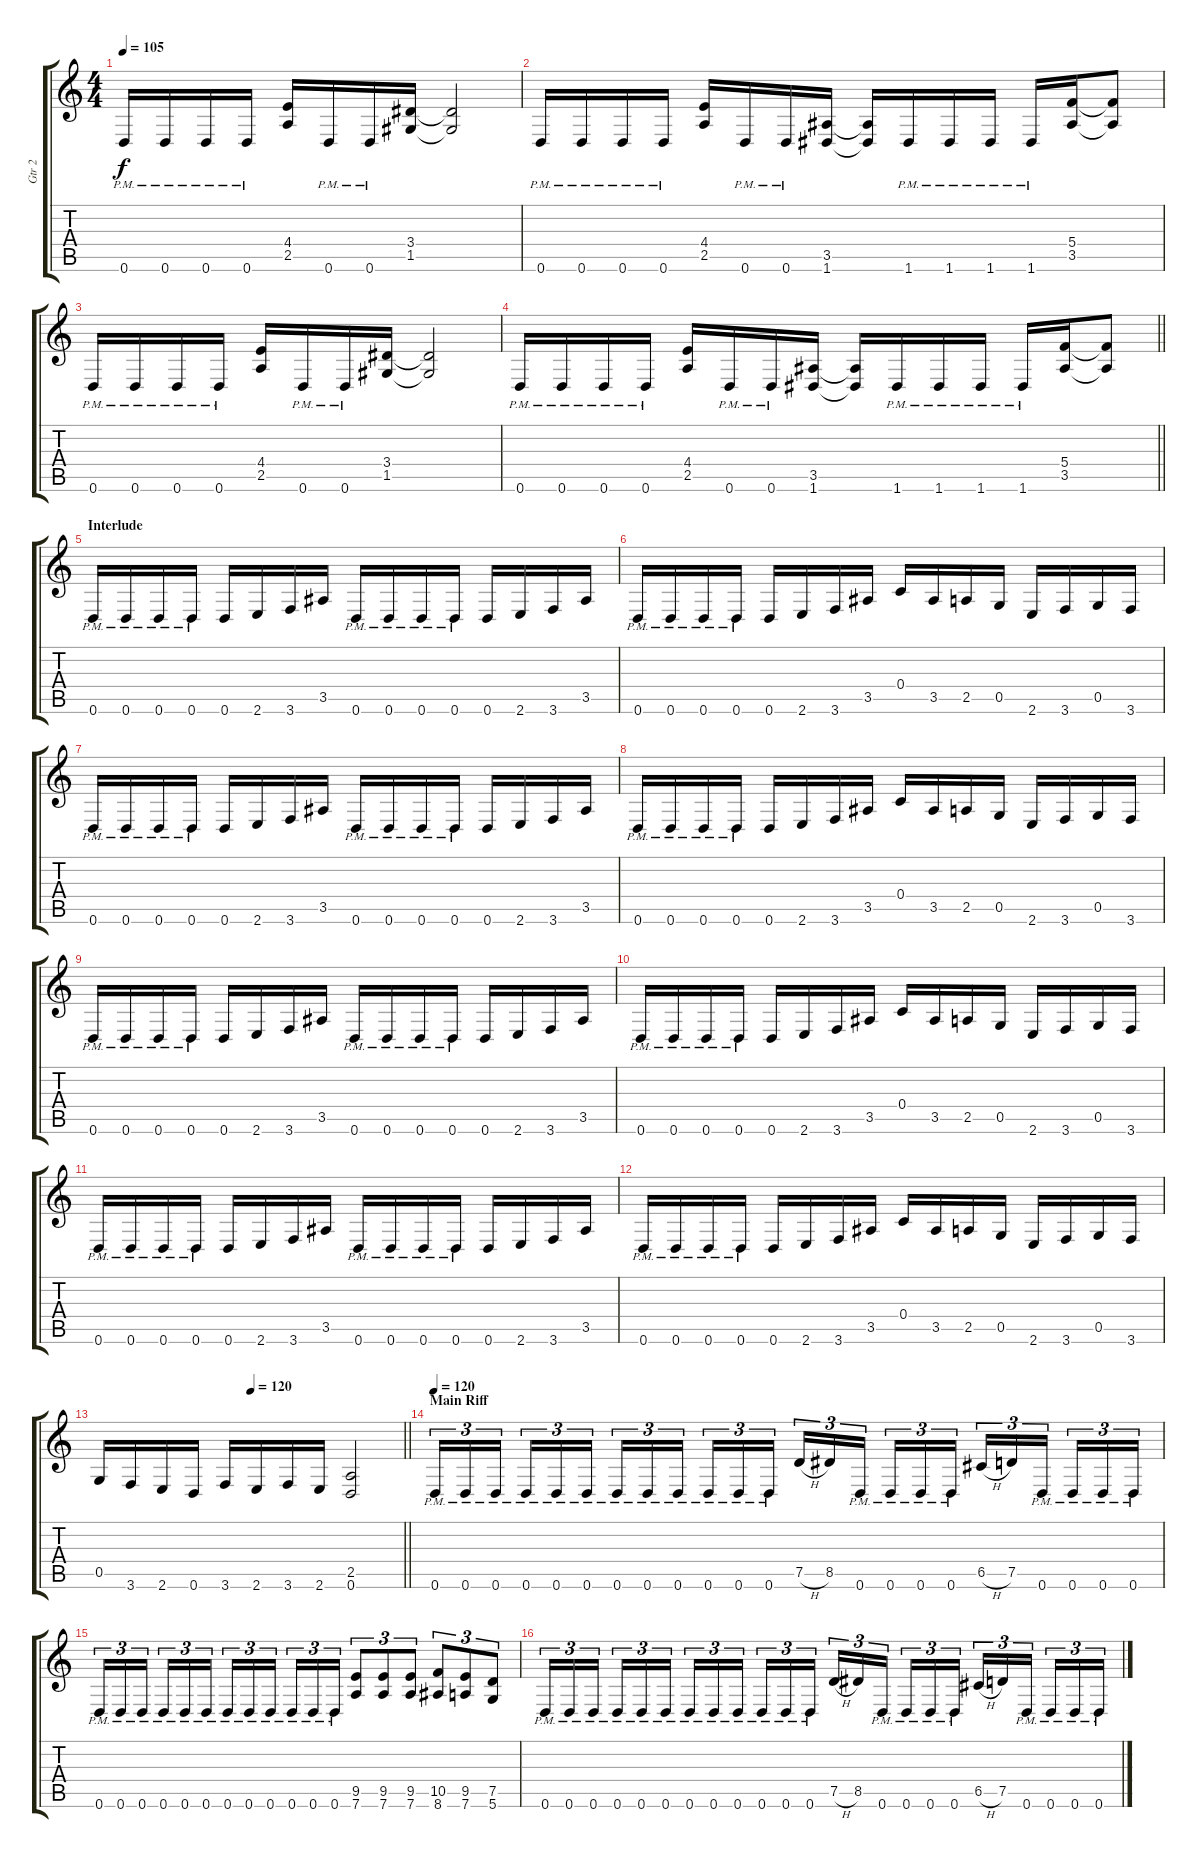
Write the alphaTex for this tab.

\track ("Gtr 2" "Gtr 2") {instrument distortionguitar}
\staff {score tabs}
\tuning (D4 A3 F3 C3 G2 D2) {hide}
\ts (4 4)
\tempo 105
\clef g2
\ks c
0.6{pm}.16{dy f} 0.6{pm}.16 0.6{pm}.16 0.6{pm}.16 (4.4 2.5).16 0.6{pm}.16 0.6{pm}.16 (3.4 1.5).16 (3.4{t} 1.5{t}).2 |
0.6{pm}.16 0.6{pm}.16 0.6{pm}.16 0.6{pm}.16 (4.4 2.5).16 0.6{pm}.16 0.6{pm}.16 (3.5 1.6).16 (3.5{t} 1.6{t}).16 1.6{pm}.16 1.6{pm}.16 1.6{pm}.16 1.6{pm}.16 (5.4 3.5).16 (5.4{t} 3.5{t}).8 |
0.6{pm}.16 0.6{pm}.16 0.6{pm}.16 0.6{pm}.16 (4.4 2.5).16 0.6{pm}.16 0.6{pm}.16 (3.4 1.5).16 (3.4{t} 1.5{t}).2 |
\barLineRight lightlight
0.6{pm}.16 0.6{pm}.16 0.6{pm}.16 0.6{pm}.16 (4.4 2.5).16 0.6{pm}.16 0.6{pm}.16 (3.5 1.6).16 (3.5{t} 1.6{t}).16 1.6{pm}.16 1.6{pm}.16 1.6{pm}.16 1.6{pm}.16 (5.4 3.5).16 (5.4{t} 3.5{t}).8 |
\section ("" "Interlude")
0.6{pm}.16 0.6{pm}.16 0.6{pm}.16 0.6{pm}.16 0.6.16 2.6.16 3.6.16 3.5.16 0.6{pm}.16 0.6{pm}.16 0.6{pm}.16 0.6{pm}.16 0.6.16 2.6.16 3.6.16 3.5.16 |
0.6{pm}.16 0.6{pm}.16 0.6{pm}.16 0.6{pm}.16 0.6.16 2.6.16 3.6.16 3.5.16 0.4.16 3.5.16 2.5.16 0.5.16 2.6.16 3.6.16 0.5.16 3.6.16 |
0.6{pm}.16 0.6{pm}.16 0.6{pm}.16 0.6{pm}.16 0.6.16 2.6.16 3.6.16 3.5.16 0.6{pm}.16 0.6{pm}.16 0.6{pm}.16 0.6{pm}.16 0.6.16 2.6.16 3.6.16 3.5.16 |
0.6{pm}.16 0.6{pm}.16 0.6{pm}.16 0.6{pm}.16 0.6.16 2.6.16 3.6.16 3.5.16 0.4.16 3.5.16 2.5.16 0.5.16 2.6.16 3.6.16 0.5.16 3.6.16 |
0.6{pm}.16 0.6{pm}.16 0.6{pm}.16 0.6{pm}.16 0.6.16 2.6.16 3.6.16 3.5.16 0.6{pm}.16 0.6{pm}.16 0.6{pm}.16 0.6{pm}.16 0.6.16 2.6.16 3.6.16 3.5.16 |
0.6{pm}.16 0.6{pm}.16 0.6{pm}.16 0.6{pm}.16 0.6.16 2.6.16 3.6.16 3.5.16 0.4.16 3.5.16 2.5.16 0.5.16 2.6.16 3.6.16 0.5.16 3.6.16 |
0.6{pm}.16 0.6{pm}.16 0.6{pm}.16 0.6{pm}.16 0.6.16 2.6.16 3.6.16 3.5.16 0.6{pm}.16 0.6{pm}.16 0.6{pm}.16 0.6{pm}.16 0.6.16 2.6.16 3.6.16 3.5.16 |
0.6{pm}.16 0.6{pm}.16 0.6{pm}.16 0.6{pm}.16 0.6.16 2.6.16 3.6.16 3.5.16 0.4.16 3.5.16 2.5.16 0.5.16 2.6.16 3.6.16 0.5.16 3.6.16 |
\tempo (120 0.5)
\barLineRight lightlight
0.5.16 3.6.16 2.6.16 0.6.16 3.6.16 2.6.16 3.6.16 2.6.16 (2.5 0.6).2 |
\section ("" "Main Riff")
\tempo 120
0.6{pm}.16{tu (3 2)} 0.6{pm}.16{tu (3 2)} 0.6{pm}.16{tu (3 2) beam splitsecondary} 0.6{pm}.16{tu (3 2)} 0.6{pm}.16{tu (3 2)} 0.6{pm}.16{tu (3 2)} 0.6{pm}.16{tu (3 2)} 0.6{pm}.16{tu (3 2)} 0.6{pm}.16{tu (3 2) beam splitsecondary} 0.6{pm}.16{tu (3 2)} 0.6{pm}.16{tu (3 2)} 0.6{pm}.16{tu (3 2)} 7.5{h}.16{tu (3 2)} 8.5.16{tu (3 2)} 0.6{pm}.16{tu (3 2) beam splitsecondary} 0.6{pm}.16{tu (3 2)} 0.6{pm}.16{tu (3 2)} 0.6{pm}.16{tu (3 2)} 6.5{h}.16{tu (3 2)} 7.5.16{tu (3 2)} 0.6{pm}.16{tu (3 2) beam splitsecondary} 0.6{pm}.16{tu (3 2)} 0.6{pm}.16{tu (3 2)} 0.6{pm}.16{tu (3 2)} |
0.6{pm}.16{tu (3 2)} 0.6{pm}.16{tu (3 2)} 0.6{pm}.16{tu (3 2) beam splitsecondary} 0.6{pm}.16{tu (3 2)} 0.6{pm}.16{tu (3 2)} 0.6{pm}.16{tu (3 2)} 0.6{pm}.16{tu (3 2)} 0.6{pm}.16{tu (3 2)} 0.6{pm}.16{tu (3 2) beam splitsecondary} 0.6{pm}.16{tu (3 2)} 0.6{pm}.16{tu (3 2)} 0.6{pm}.16{tu (3 2)} (9.5 7.6).8{tu (3 2)} (9.5 7.6).8{tu (3 2)} (9.5 7.6).8{tu (3 2)} (10.5 8.6).8{tu (3 2)} (9.5 7.6).8{tu (3 2)} (7.5 5.6).8{tu (3 2)} |
0.6{pm}.16{tu (3 2)} 0.6{pm}.16{tu (3 2)} 0.6{pm}.16{tu (3 2) beam splitsecondary} 0.6{pm}.16{tu (3 2)} 0.6{pm}.16{tu (3 2)} 0.6{pm}.16{tu (3 2)} 0.6{pm}.16{tu (3 2)} 0.6{pm}.16{tu (3 2)} 0.6{pm}.16{tu (3 2) beam splitsecondary} 0.6{pm}.16{tu (3 2)} 0.6{pm}.16{tu (3 2)} 0.6{pm}.16{tu (3 2)} 7.5{h}.16{tu (3 2)} 8.5.16{tu (3 2)} 0.6{pm}.16{tu (3 2) beam splitsecondary} 0.6{pm}.16{tu (3 2)} 0.6{pm}.16{tu (3 2)} 0.6{pm}.16{tu (3 2)} 6.5{h}.16{tu (3 2)} 7.5.16{tu (3 2)} 0.6{pm}.16{tu (3 2) beam splitsecondary} 0.6{pm}.16{tu (3 2)} 0.6{pm}.16{tu (3 2)} 0.6{pm}.16{tu (3 2)}
